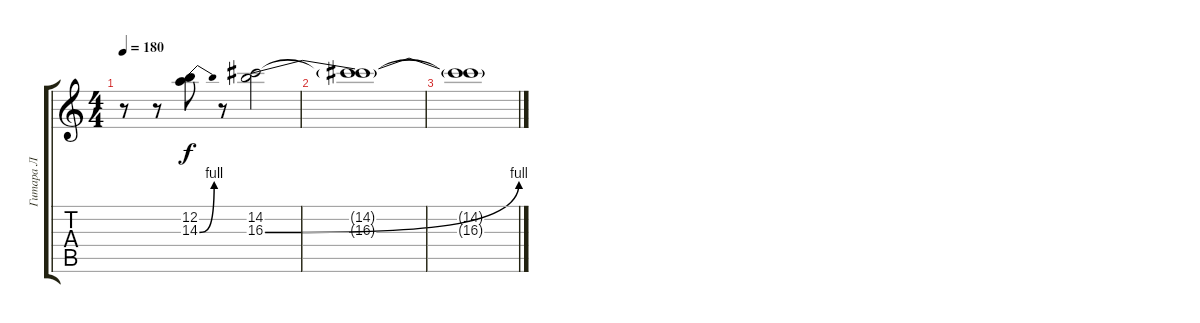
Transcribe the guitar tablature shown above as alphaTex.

\track ("Гитара Л" "Гитара Л") {instrument distortionguitar}
\staff {score tabs}
\tuning (E4 B3 G3 D3 A2 E2) {hide}
\ts (4 4)
\tempo 180
\clef g2
\ks c
r.8{dy f} r.8 (12.2 14.3{be (bend 0 0 60 4)}).8 r.8 (14.2 16.3{be (bend 0 0 60 4)}).2 |
(14.2{t} 16.3{t}).1 |
(14.2{t} 16.3{t}).1
